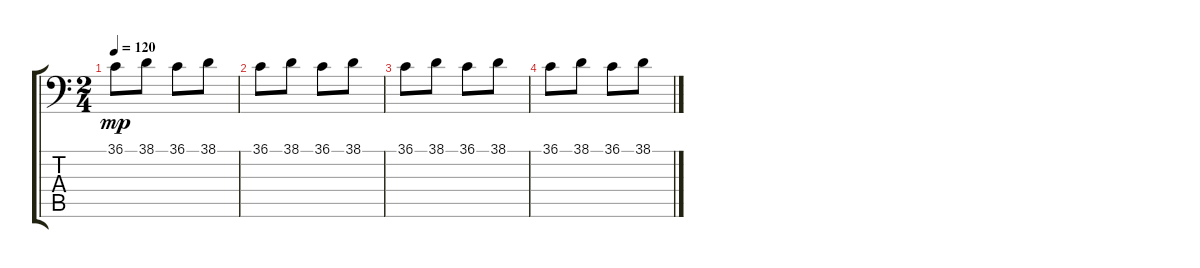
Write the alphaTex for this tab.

\track "" {instrument acousticgrandpiano}
\staff {score tabs}
\tuning (C-1 C-1 C-1 C-1 C-1 C-1) {hide}
\ts (2 4)
\tempo 120
\clef f4
\ks c
36.1.8{dy mp} 38.1.8 36.1.8 38.1.8 |
36.1.8 38.1.8 36.1.8 38.1.8 |
36.1.8 38.1.8 36.1.8 38.1.8 |
36.1.8 38.1.8 36.1.8 38.1.8
